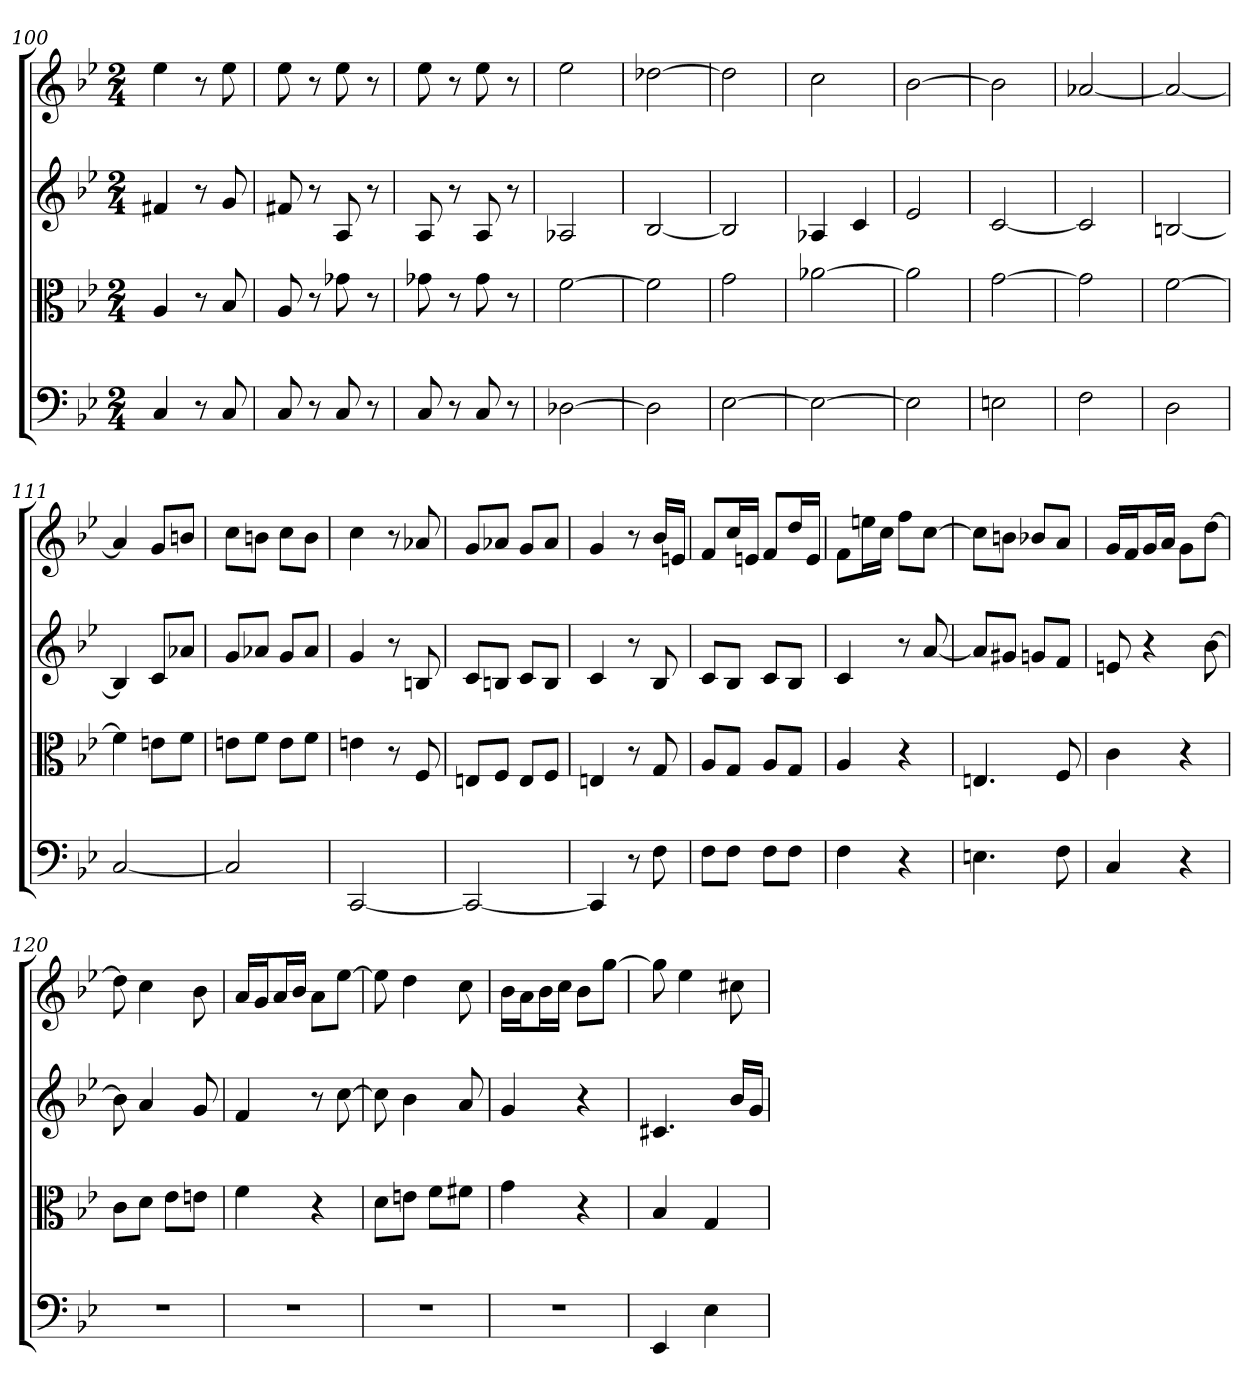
**kern	**kern	**kern	**kern
*part4	*part3	*part2	*part1
*staff4	*staff3	*staff2	*staff1
*clefF4	*clefC3	*	*
*k[b-e-]	*k[b-e-]	*k[b-e-]	*k[b-e-]
*B-:	*B-:	*B-:	*B-:
*M2/4	*M2/4	*M2/4	*M2/4
=100	=100	=100	=100
4C	4A	4f#X	4ee-
8r	8r	8r	8r
8C	8B-	8g	8ee-
=101	=101	=101	=101
8C	8A	8f#X	8ee-
8r	8r	8r	8r
8C	8g-X	8A	8ee-
8r	8r	8r	8r
=102	=102	=102	=102
8C	8g-X	8A	8ee-
8r	8r	8r	8r
8C	8g-	8A	8ee-
8r	8r	8r	8r
=103	=103	=103	=103
[2D-X	[2f	2A-X	2ee-
=104	=104	=104	=104
2D-]	2f]	[2B-	[2dd-X
=105	=105	=105	=105
[2E-	2g	2B-]	2dd-]
=106	=106	=106	=106
2E-_	[2a-X	4A-X	2cc
.	.	4c	.
=107	=107	=107	=107
2E-]	2a-]	2e-	[2b-
=108	=108	=108	=108
2En	[2g	[2c	2b-]
=109	=109	=109	=109
2F	2g]	2c]	[2a-X
=110	=110	=110	=110
2D	[2f	[2Bn	2a-_
=111	=111	=111	=111
[2C	4f]	4B]	4a-]
.	8en\L	8cL	8gL
.	8f\J	8a-XJ	8bnJ
=112	=112	=112	=112
2C]	8en\L	8gL	8ccL
.	8f\J	8a-XJ	8bnJ
.	8e\L	8gL	8ccL
.	8f\J	8a-J	8bJ
=113	=113	=113	=113
[2CC	4en	4g	4cc
.	8r	8r	8r
.	8F	8Bn	8a-X
=114	=114	=114	=114
2CC_	8En/L	8cL	8gL
.	8F/J	8BnJ	8a-XJ
.	8E/L	8cL	8gL
.	8F/J	8BJ	8a-J
=115	=115	=115	=115
4CC]	4En	4c	4g
8r	8r	8r	8r
8F	8G	8B-	16b-LL
.	.	.	16enJJ
=116	=116	=116	=116
8F\L	8A/L	8cL	8fL
8F\J	8G/J	8B-J	16ccL
.	.	.	16enJJ
8F\L	8A/L	8cL	8fL
8F\J	8G/J	8B-J	16ddL
.	.	.	16eJJ
=117	=117	=117	=117
4F	4A	4c	8fL
.	.	.	16eenL
.	.	.	16ccJJ
4r	4r	8r	8ffL
.	.	[8a	[8ccJ
=118	=118	=118	=118
4.En	4.En	8aL]	8ccL]
.	.	8g#XJ	8bnJ
.	.	8gnL	8b-XL
8F	8F	8fJ	8aJ
=119	=119	=119	=119
4C	4c	8en	16gLL
.	.	.	16fJ
.	.	4r	16gL
.	.	.	16aJJ
4r	4r	.	8gL
.	.	[8b-	[8ddJ
=120	=120	=120	=120
2r	8c\L	8b-]	8dd]
.	8d\J	4a	4cc
.	8e-\L	.	.
.	8en\J	8g	8b-
=121	=121	=121	=121
2r	4f	4f	16aLL
.	.	.	16gJ
.	.	.	16aL
.	.	.	16b-JJ
.	4r	8r	8aL
.	.	[8cc	[8ee-J
=122	=122	=122	=122
2r	8d\L	8cc]	8ee-]
.	8en\J	4b-	4dd
.	8f\L	.	.
.	8f#X\J	8a	8cc
=123	=123	=123	=123
2r	4g	4g	16b-LL
.	.	.	16aJ
.	.	.	16b-L
.	.	.	16ccJJ
.	4r	4r	8b-L
.	.	.	[8ggJ
=124	=124	=124	=124
4EE-	4B-	4.c#X	8gg]
.	.	.	4ee-
4E-	4G	.	.
.	.	16b-LL	8cc#X
.	.	16gJJ	.
=	=	=	=
*-	*-	*-	*-
